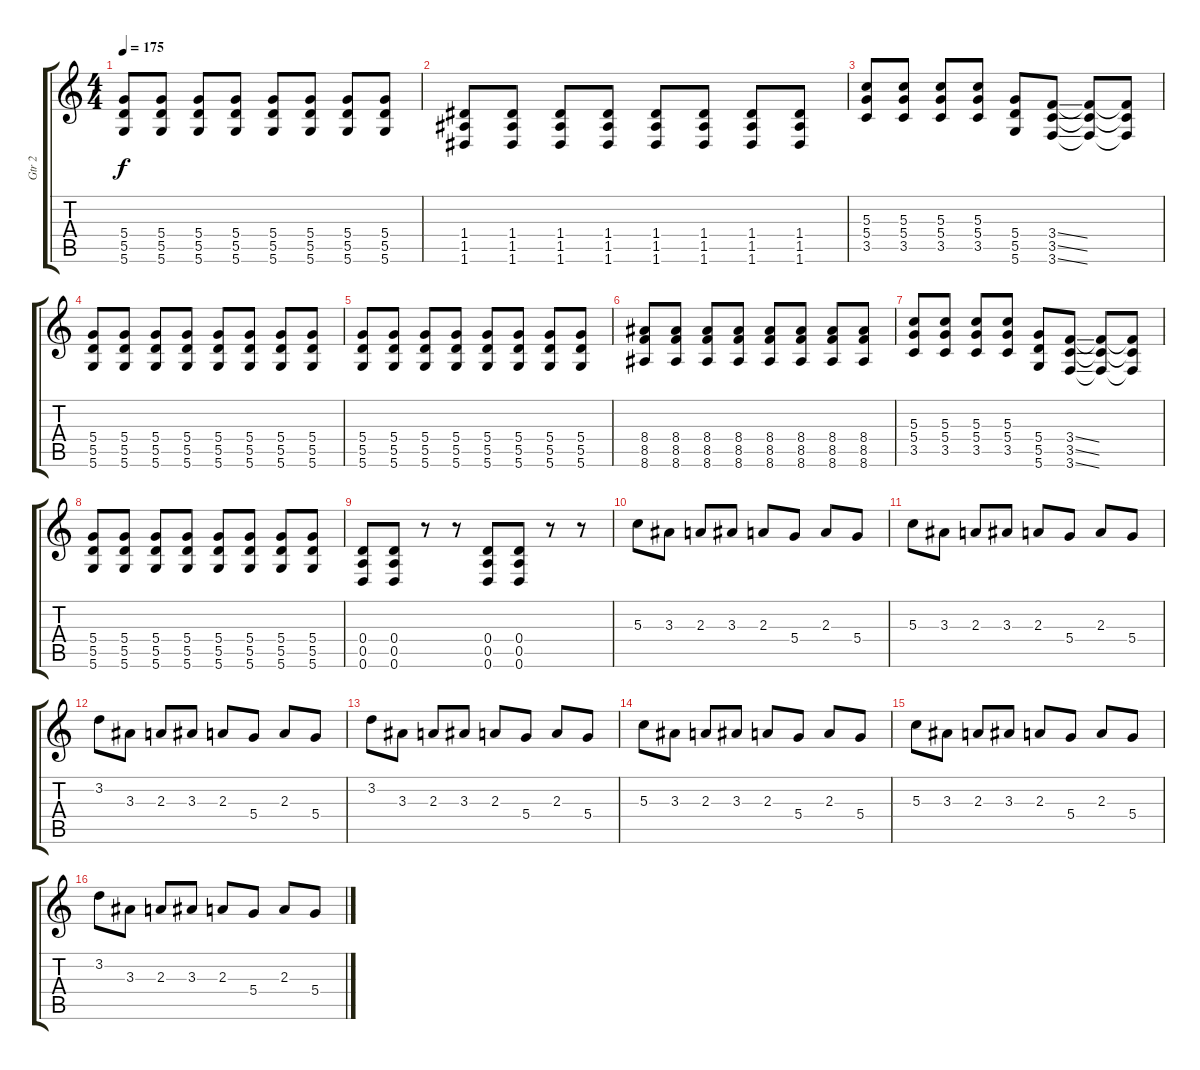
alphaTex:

\track ("Gtr 2" "Gtr 2") {instrument overdrivenguitar}
\staff {score tabs}
\tuning (E4 B3 G3 D3 A2 D2) {hide}
\ts (4 4)
\tempo 175
\clef g2
\ks c
(5.4 5.5 5.6).8{dy f} (5.4 5.5 5.6).8 (5.4 5.5 5.6).8 (5.4 5.5 5.6).8 (5.4 5.5 5.6).8 (5.4 5.5 5.6).8 (5.4 5.5 5.6).8 (5.4 5.5 5.6).8 |
(1.4 1.5 1.6).8 (1.4 1.5 1.6).8 (1.4 1.5 1.6).8 (1.4 1.5 1.6).8 (1.4 1.5 1.6).8 (1.4 1.5 1.6).8 (1.4 1.5 1.6).8 (1.4 1.5 1.6).8 |
(5.3 5.4 3.5).8 (5.3 5.4 3.5).8 (5.3 5.4 3.5).8 (5.3 5.4 3.5).8 (5.4 5.5 5.6).8 (3.4{ss} 3.5{ss} 3.6{ss}).8 (3.4{t} 3.5{t} 3.6{t}).8 (3.4{t} 3.5{t} 3.6{t}).8 |
(5.4 5.5 5.6).8 (5.4 5.5 5.6).8 (5.4 5.5 5.6).8 (5.4 5.5 5.6).8 (5.4 5.5 5.6).8 (5.4 5.5 5.6).8 (5.4 5.5 5.6).8 (5.4 5.5 5.6).8 |
(5.4 5.5 5.6).8 (5.4 5.5 5.6).8 (5.4 5.5 5.6).8 (5.4 5.5 5.6).8 (5.4 5.5 5.6).8 (5.4 5.5 5.6).8 (5.4 5.5 5.6).8 (5.4 5.5 5.6).8 |
(8.4 8.5 8.6).8 (8.4 8.5 8.6).8 (8.4 8.5 8.6).8 (8.4 8.5 8.6).8 (8.4 8.5 8.6).8 (8.4 8.5 8.6).8 (8.4 8.5 8.6).8 (8.4 8.5 8.6).8 |
(5.3 5.4 3.5).8 (5.3 5.4 3.5).8 (5.3 5.4 3.5).8 (5.3 5.4 3.5).8 (5.4 5.5 5.6).8 (3.4{ss} 3.5{ss} 3.6{ss}).8 (3.4{t} 3.5{t} 3.6{t}).8 (3.4{t} 3.5{t} 3.6{t}).8 |
(5.4 5.5 5.6).8 (5.4 5.5 5.6).8 (5.4 5.5 5.6).8 (5.4 5.5 5.6).8 (5.4 5.5 5.6).8 (5.4 5.5 5.6).8 (5.4 5.5 5.6).8 (5.4 5.5 5.6).8 |
(0.4 0.5 0.6).8 (0.4 0.5 0.6).8 r.8 r.8 (0.4 0.5 0.6).8 (0.4 0.5 0.6).8 r.8 r.8 |
5.3.8 3.3.8 2.3.8 3.3.8 2.3.8 5.4.8 2.3.8 5.4.8 |
5.3.8 3.3.8 2.3.8 3.3.8 2.3.8 5.4.8 2.3.8 5.4.8 |
3.2.8 3.3.8 2.3.8 3.3.8 2.3.8 5.4.8 2.3.8 5.4.8 |
3.2.8 3.3.8 2.3.8 3.3.8 2.3.8 5.4.8 2.3.8 5.4.8 |
5.3.8 3.3.8 2.3.8 3.3.8 2.3.8 5.4.8 2.3.8 5.4.8 |
5.3.8 3.3.8 2.3.8 3.3.8 2.3.8 5.4.8 2.3.8 5.4.8 |
3.2.8 3.3.8 2.3.8 3.3.8 2.3.8 5.4.8 2.3.8 5.4.8
